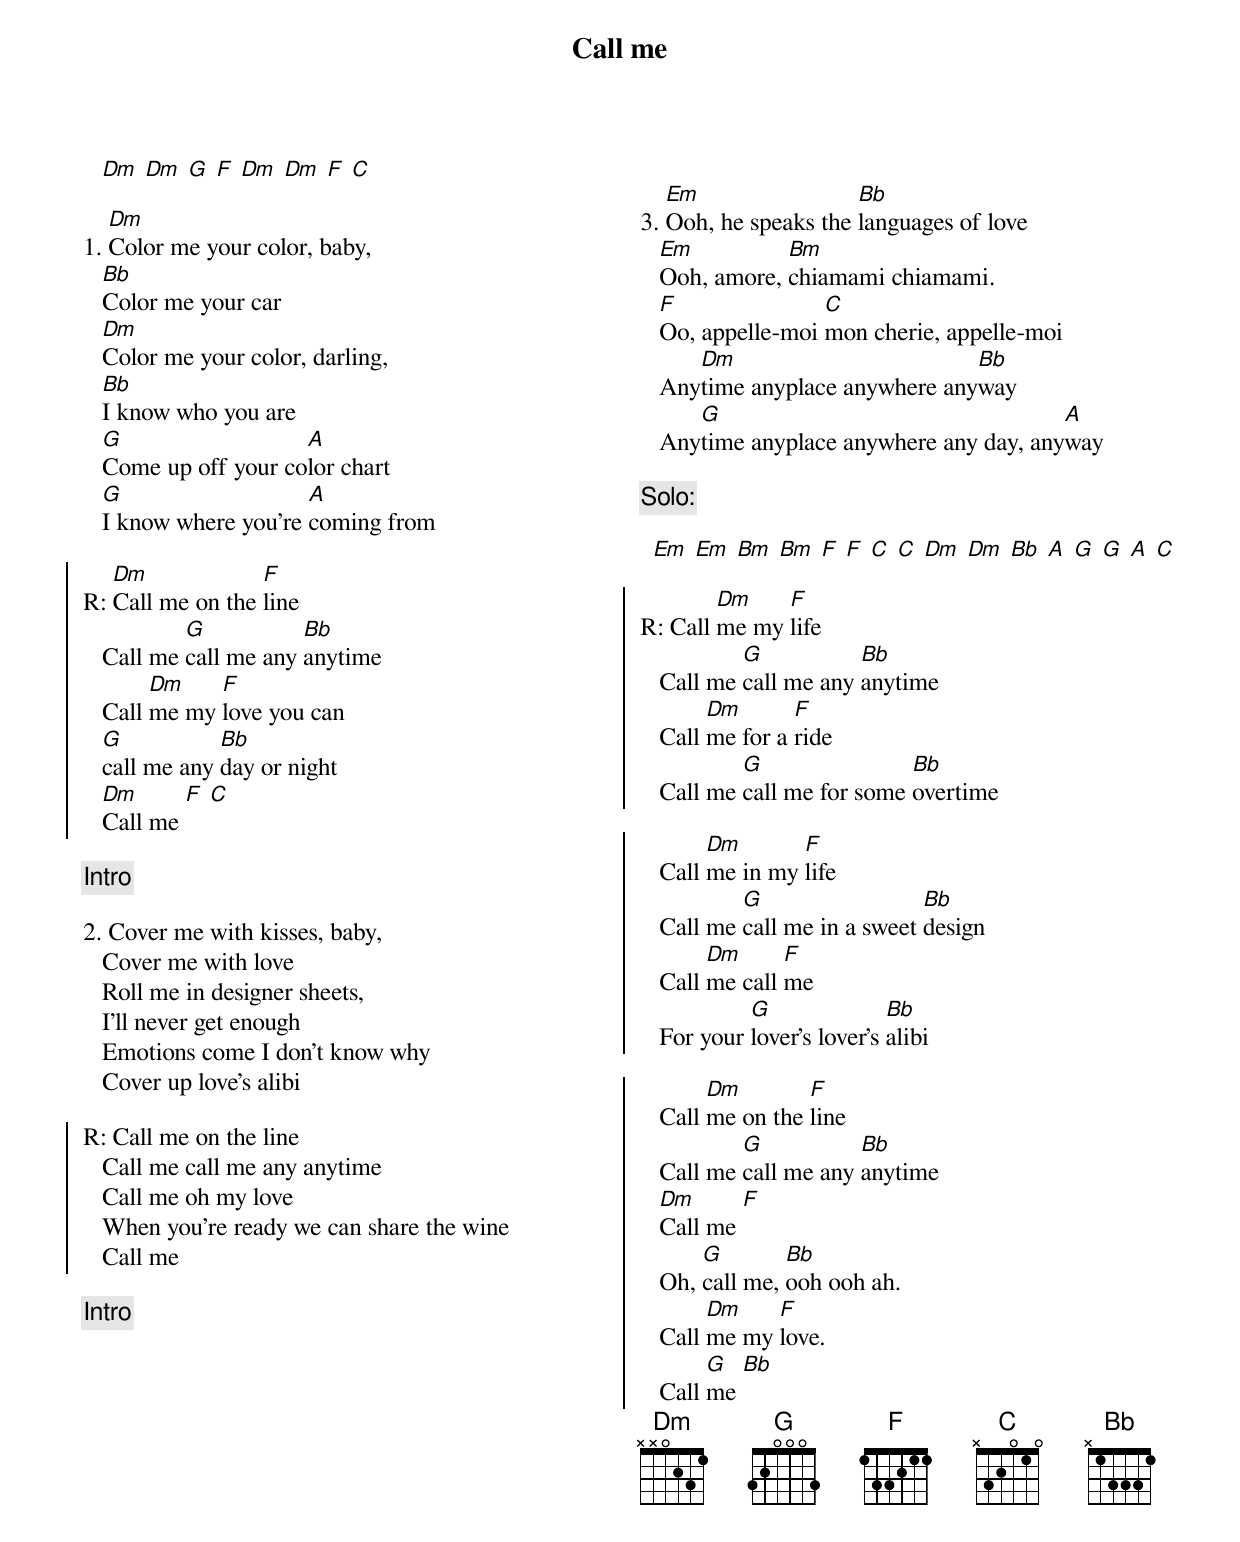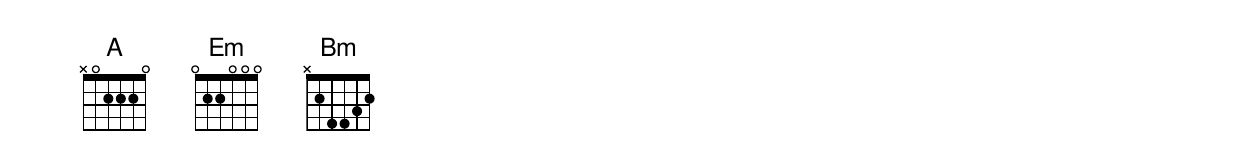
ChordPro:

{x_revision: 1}
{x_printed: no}

{artist Blondie}
{source https://tabs.ultimate-guitar.com/tab/blondie/call_me_chords_460294}

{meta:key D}
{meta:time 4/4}

{title: Call me}

{columns: 2}

   [Dm] [Dm] [G] [F] [Dm] [Dm] [F] [C]

{start_of_verse}
1. [Dm]Color me your color, baby,
   [Bb]Color me your car
   [Dm]Color me your color, darling,
   [Bb]I know who you are
   [G]Come up off your co[A]lor chart
   [G]I know where you're [A]coming from
{end_of_verse}

{soc}
R: [Dm]Call me on the [F]line
   Call me [G]call me any [Bb]anytime
   Call [Dm]me my [F]love you can
   [G]call me any [Bb]day or night
   [Dm]Call me [F] [C]
{eoc}

{comment: Intro}

{start_of_verse}
2. Cover me with kisses, baby,
   Cover me with love
   Roll me in designer sheets,
   I'll never get enough
   Emotions come I don't know why
   Cover up love's alibi
{end_of_verse}

{soc}
R: Call me on the line
   Call me call me any anytime
   Call me oh my love
   When you're ready we can share the wine
   Call me
{eoc}

{comment: Intro}

{column_break}

{start_of_verse}
3. [Em]Ooh, he speaks the [Bb]languages of love
   [Em]Ooh, amore, [Bm]chiamami chiamami.
   [F]Oo, appelle-moi [C]mon cherie, appelle-moi
   Any[Dm]time anyplace anywhere any[Bb]way
   Any[G]time anyplace anywhere any day, any[A]way
{end_of_verse}

{comment: Solo:}

  [Em] [Em] [Bm] [Bm] [F] [F] [C] [C] [Dm] [Dm] [Bb] [A] [G] [G] [A] [C]

{soc}
R: Call [Dm]me my [F]life
   Call me [G]call me any [Bb]anytime
   Call [Dm]me for a [F]ride
   Call me [G]call me for some [Bb]overtime

   Call [Dm]me in my [F]life
   Call me [G]call me in a sweet [Bb]design
   Call [Dm]me call [F]me
   For your [G]lover's lover's [Bb]alibi

   Call [Dm]me on the [F]line
   Call me [G]call me any [Bb]anytime
   [Dm]Call me [F]
   Oh, [G]call me, [Bb]ooh ooh ah.
   Call [Dm]me my [F]love.
   Call [G]me [Bb]
{eoc}
